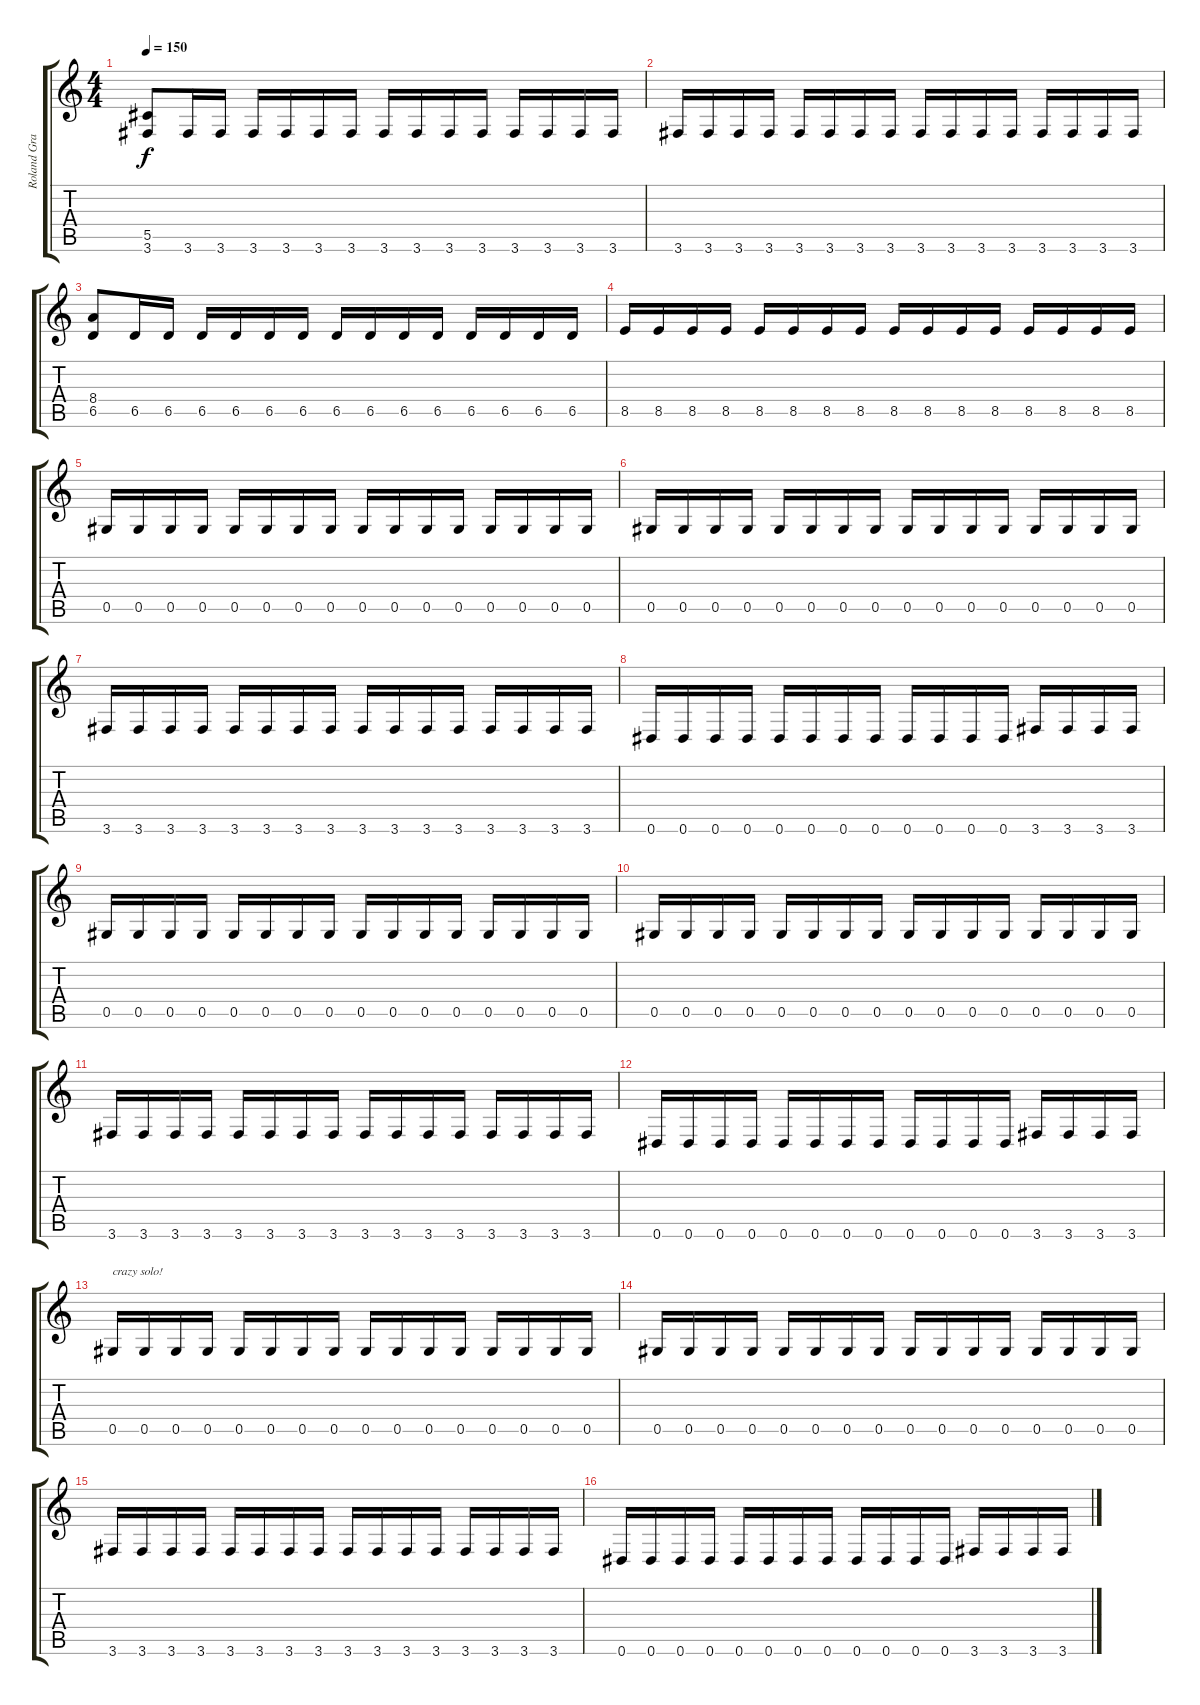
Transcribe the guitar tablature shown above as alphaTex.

\track ("Roland Grapow 2" "Roland Gra") {instrument distortionguitar}
\staff {score tabs}
\tuning (Eb4 Bb3 Gb3 Db3 Ab2 Eb2) {hide}
\ts (4 4)
\tempo 150
\clef g2
\ks c
(5.5 3.6).8{dy f} 3.6.16 3.6.16 3.6.16 3.6.16 3.6.16 3.6.16 3.6.16 3.6.16 3.6.16 3.6.16 3.6.16 3.6.16 3.6.16 3.6.16 |
3.6.16 3.6.16 3.6.16 3.6.16 3.6.16 3.6.16 3.6.16 3.6.16 3.6.16 3.6.16 3.6.16 3.6.16 3.6.16 3.6.16 3.6.16 3.6.16 |
(8.4 6.5).8 6.5.16 6.5.16 6.5.16 6.5.16 6.5.16 6.5.16 6.5.16 6.5.16 6.5.16 6.5.16 6.5.16 6.5.16 6.5.16 6.5.16 |
8.5.16 8.5.16 8.5.16 8.5.16 8.5.16 8.5.16 8.5.16 8.5.16 8.5.16 8.5.16 8.5.16 8.5.16 8.5.16 8.5.16 8.5.16 8.5.16 |
0.5.16 0.5.16 0.5.16 0.5.16 0.5.16 0.5.16 0.5.16 0.5.16 0.5.16 0.5.16 0.5.16 0.5.16 0.5.16 0.5.16 0.5.16 0.5.16 |
0.5.16 0.5.16 0.5.16 0.5.16 0.5.16 0.5.16 0.5.16 0.5.16 0.5.16 0.5.16 0.5.16 0.5.16 0.5.16 0.5.16 0.5.16 0.5.16 |
3.6.16 3.6.16 3.6.16 3.6.16 3.6.16 3.6.16 3.6.16 3.6.16 3.6.16 3.6.16 3.6.16 3.6.16 3.6.16 3.6.16 3.6.16 3.6.16 |
0.6.16 0.6.16 0.6.16 0.6.16 0.6.16 0.6.16 0.6.16 0.6.16 0.6.16 0.6.16 0.6.16 0.6.16 3.6.16 3.6.16 3.6.16 3.6.16 |
0.5.16 0.5.16 0.5.16 0.5.16 0.5.16 0.5.16 0.5.16 0.5.16 0.5.16 0.5.16 0.5.16 0.5.16 0.5.16 0.5.16 0.5.16 0.5.16 |
0.5.16 0.5.16 0.5.16 0.5.16 0.5.16 0.5.16 0.5.16 0.5.16 0.5.16 0.5.16 0.5.16 0.5.16 0.5.16 0.5.16 0.5.16 0.5.16 |
3.6.16 3.6.16 3.6.16 3.6.16 3.6.16 3.6.16 3.6.16 3.6.16 3.6.16 3.6.16 3.6.16 3.6.16 3.6.16 3.6.16 3.6.16 3.6.16 |
0.6.16 0.6.16 0.6.16 0.6.16 0.6.16 0.6.16 0.6.16 0.6.16 0.6.16 0.6.16 0.6.16 0.6.16 3.6.16 3.6.16 3.6.16 3.6.16 |
0.5.16{txt "crazy solo!"} 0.5.16 0.5.16 0.5.16 0.5.16 0.5.16 0.5.16 0.5.16 0.5.16 0.5.16 0.5.16 0.5.16 0.5.16 0.5.16 0.5.16 0.5.16 |
0.5.16 0.5.16 0.5.16 0.5.16 0.5.16 0.5.16 0.5.16 0.5.16 0.5.16 0.5.16 0.5.16 0.5.16 0.5.16 0.5.16 0.5.16 0.5.16 |
3.6.16 3.6.16 3.6.16 3.6.16 3.6.16 3.6.16 3.6.16 3.6.16 3.6.16 3.6.16 3.6.16 3.6.16 3.6.16 3.6.16 3.6.16 3.6.16 |
0.6.16 0.6.16 0.6.16 0.6.16 0.6.16 0.6.16 0.6.16 0.6.16 0.6.16 0.6.16 0.6.16 0.6.16 3.6.16 3.6.16 3.6.16 3.6.16
